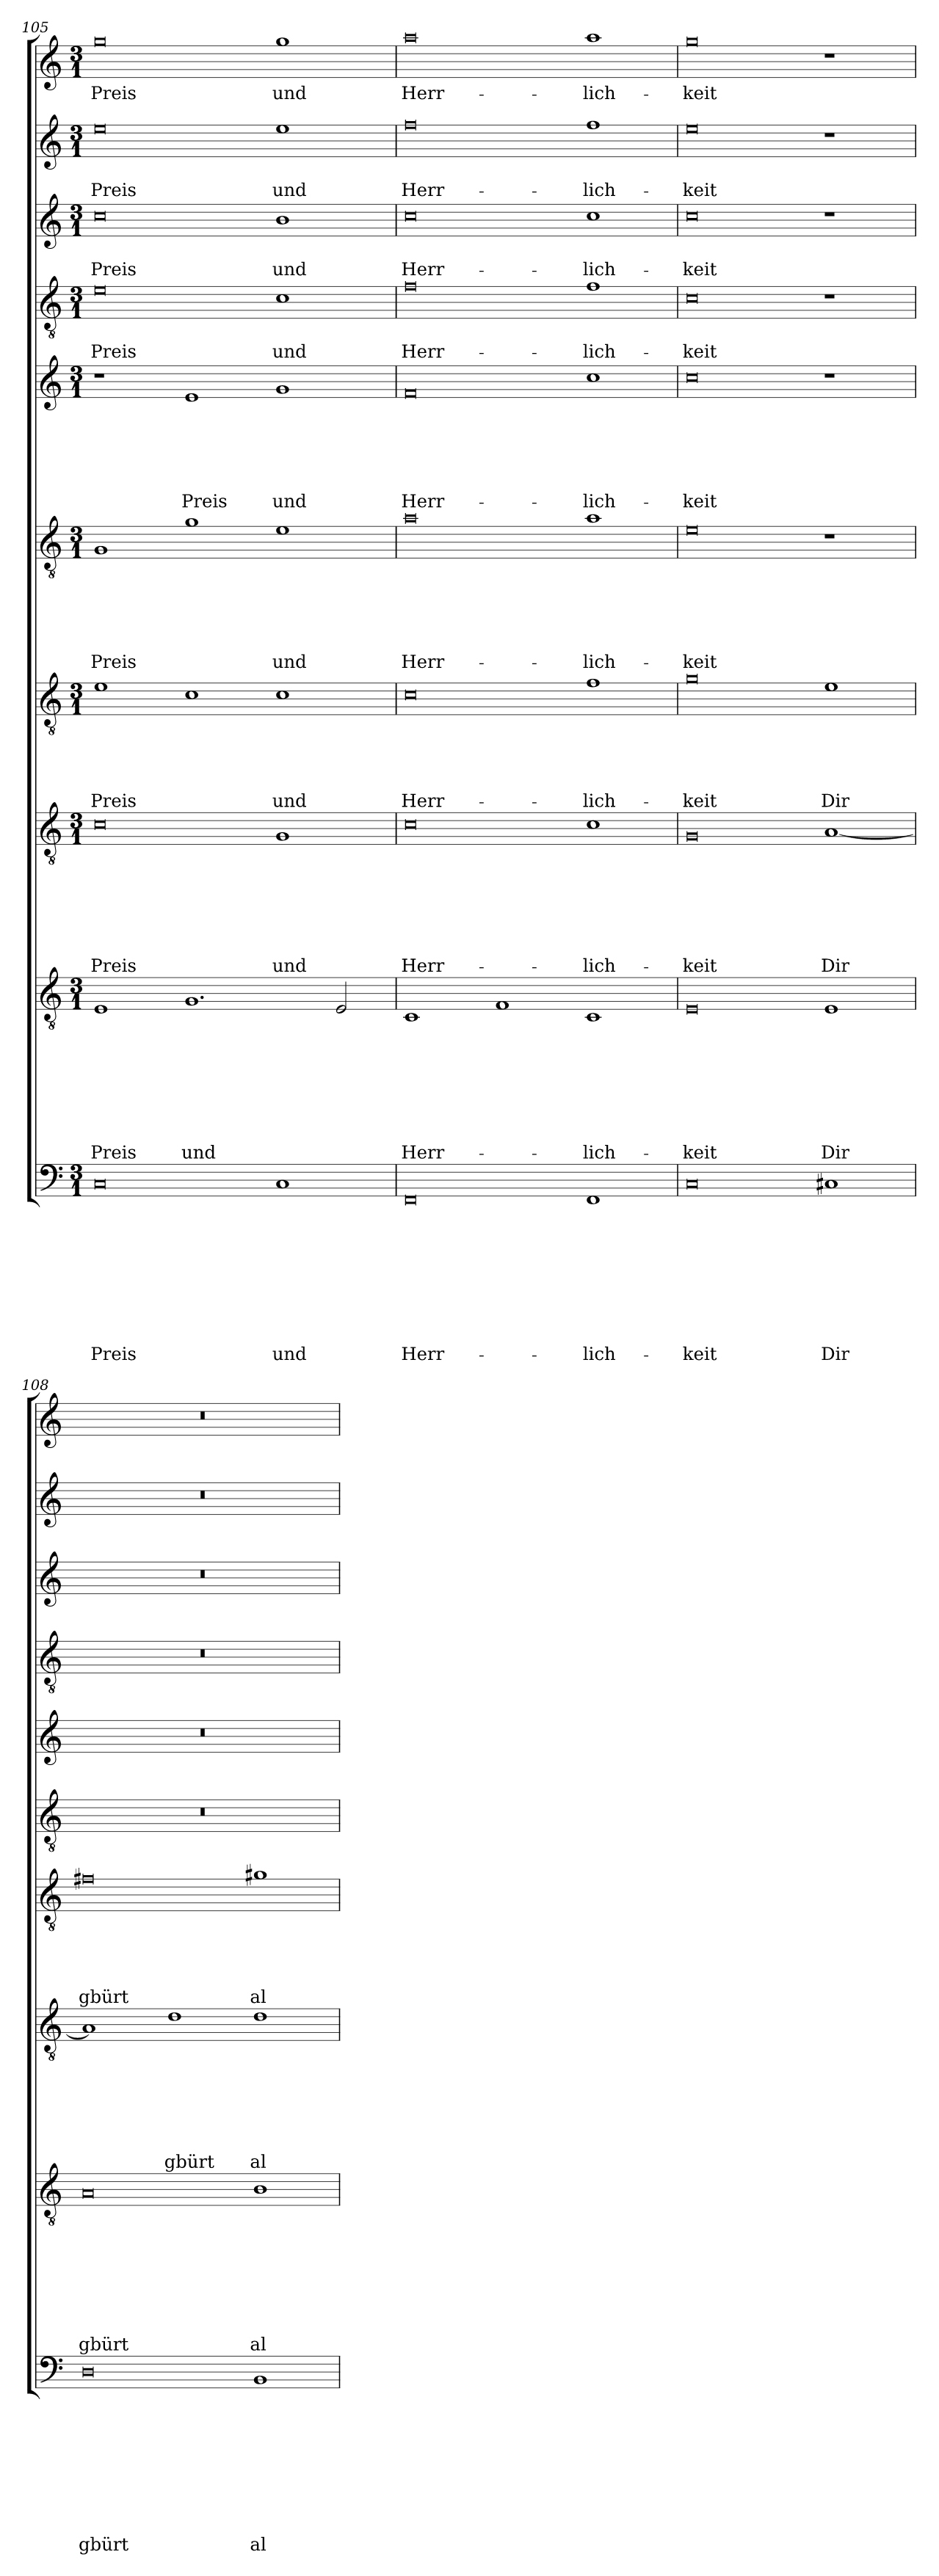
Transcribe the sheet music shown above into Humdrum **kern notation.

**kern	**text	**text	**text	**text	**text	**text	**text	**text	**text	**kern	**text	**text	**text	**text	**text	**text	**text	**text	**kern	**text	**text	**text	**text	**text	**text	**text	**kern	**text	**text	**text	**text	**text	**kern	**text	**text	**text	**text	**text	**text	**kern	**text	**text	**text	**text	**text	**text	**kern	**text	**text	**kern	**text	**text	**kern	**text	**text	**kern	**text
*part10	*part10	*part10	*part10	*part10	*part10	*part10	*part10	*part10	*part10	*part9	*part9	*part9	*part9	*part9	*part9	*part9	*part9	*part9	*part8	*part8	*part8	*part8	*part8	*part8	*part8	*part8	*part7	*part7	*part7	*part7	*part7	*part7	*part6	*part6	*part6	*part6	*part6	*part6	*part6	*part5	*part5	*part5	*part5	*part5	*part5	*part5	*part4	*part4	*part4	*part3	*part3	*part3	*part2	*part2	*part2	*part1	*part1
*staff10	*staff10	*staff10	*staff10	*staff10	*staff10	*staff10	*staff10	*staff10	*staff10	*staff9	*staff9	*staff9	*staff9	*staff9	*staff9	*staff9	*staff9	*staff9	*staff8	*staff8	*staff8	*staff8	*staff8	*staff8	*staff8	*staff8	*staff7	*staff7	*staff7	*staff7	*staff7	*staff7	*staff6	*staff6	*staff6	*staff6	*staff6	*staff6	*staff6	*staff5	*staff5	*staff5	*staff5	*staff5	*staff5	*staff5	*staff4	*staff4	*staff4	*staff3	*staff3	*staff3	*staff2	*staff2	*staff2	*staff1	*staff1
*clefF4	*	*	*	*	*	*	*	*	*	*clefGv2	*	*	*	*	*	*	*	*	*clefGv2	*	*	*	*	*	*	*	*clefGv2	*	*	*	*	*	*clefGv2	*	*	*	*	*	*	*clefG2	*	*	*	*	*	*	*clefGv2	*	*	*clefG2	*	*	*clefG2	*	*	*clefG2	*
*k[]	*	*	*	*	*	*	*	*	*	*k[]	*	*	*	*	*	*	*	*	*k[]	*	*	*	*	*	*	*	*k[]	*	*	*	*	*	*k[]	*	*	*	*	*	*	*k[]	*	*	*	*	*	*	*k[]	*	*	*k[]	*	*	*k[]	*	*	*k[]	*
*C:	*	*	*	*	*	*	*	*	*	*C:	*	*	*	*	*	*	*	*	*C:	*	*	*	*	*	*	*	*C:	*	*	*	*	*	*C:	*	*	*	*	*	*	*C:	*	*	*	*	*	*	*C:	*	*	*C:	*	*	*C:	*	*	*C:	*
*M3/1	*	*	*	*	*	*	*	*	*	*M3/1	*	*	*	*	*	*	*	*	*M3/1	*	*	*	*	*	*	*	*M3/1	*	*	*	*	*	*M3/1	*	*	*	*	*	*	*M3/1	*	*	*	*	*	*	*M3/1	*	*	*M3/1	*	*	*M3/1	*	*	*M3/1	*
=105	=105	=105	=105	=105	=105	=105	=105	=105	=105	=105	=105	=105	=105	=105	=105	=105	=105	=105	=105	=105	=105	=105	=105	=105	=105	=105	=105	=105	=105	=105	=105	=105	=105	=105	=105	=105	=105	=105	=105	=105	=105	=105	=105	=105	=105	=105	=105	=105	=105	=105	=105	=105	=105	=105	=105	=105	=105
!	!	!	!	!	!	!	!	!	!LO:LY:b	!	!	!	!	!	!	!	!	!LO:LY:b	!	!	!	!	!	!	!	!LO:LY:b	!	!	!	!	!	!LO:LY:b	!	!	!	!	!	!	!LO:LY:b	!	!	!	!	!	!	!	!	!	!LO:LY:b	!	!	!LO:LY:b	!	!	!LO:LY:b	!	!LO:LY:b
0C	.	.	.	.	.	.	.	.	Preis	1E	.	.	.	.	.	.	.	Preis	0c	.	.	.	.	.	.	Preis	1e	.	.	.	.	Preis	1G	.	.	.	.	.	Preis	1r	.	.	.	.	.	.	0e	.	Preis	0cc	.	Preis	0ee	.	Preis	0gg	Preis
!	!	!	!	!	!	!	!	!	!	!	!	!	!	!	!	!	!	!LO:LY:b	!	!	!	!	!	!	!	!	!	!	!	!	!	!	!	!	!	!	!	!	!	!	!	!	!	!	!	!LO:LY:b	!	!	!	!	!	!	!	!	!	!	!
.	.	.	.	.	.	.	.	.	.	1.G	.	.	.	.	.	.	.	und	.	.	.	.	.	.	.	.	1c	.	.	.	.	.	1g	.	.	.	.	.	.	1e	.	.	.	.	.	Preis	.	.	.	.	.	.	.	.	.	.	.
!	!	!	!	!	!	!	!	!	!LO:LY:b	!	!	!	!	!	!	!	!	!	!	!	!	!	!	!	!	!LO:LY:b	!	!	!	!	!	!LO:LY:b	!	!	!	!	!	!	!LO:LY:b	!	!	!	!	!	!	!LO:LY:b	!	!	!LO:LY:b	!	!	!LO:LY:b	!	!	!LO:LY:b	!	!LO:LY:b
1C	.	.	.	.	.	.	.	.	und	.	.	.	.	.	.	.	.	.	1G	.	.	.	.	.	.	und	1c	.	.	.	.	und	1e	.	.	.	.	.	und	1g	.	.	.	.	.	und	1c	.	und	1b	.	und	1ee	.	und	1gg	und
.	.	.	.	.	.	.	.	.	.	2E/	.	.	.	.	.	.	.	.	.	.	.	.	.	.	.	.	.	.	.	.	.	.	.	.	.	.	.	.	.	.	.	.	.	.	.	.	.	.	.	.	.	.	.	.	.	.	.
=106	=106	=106	=106	=106	=106	=106	=106	=106	=106	=106	=106	=106	=106	=106	=106	=106	=106	=106	=106	=106	=106	=106	=106	=106	=106	=106	=106	=106	=106	=106	=106	=106	=106	=106	=106	=106	=106	=106	=106	=106	=106	=106	=106	=106	=106	=106	=106	=106	=106	=106	=106	=106	=106	=106	=106	=106	=106
!	!	!	!	!	!	!	!	!	!LO:LY:b	!	!	!	!	!	!	!	!	!LO:LY:b	!	!	!	!	!	!	!	!LO:LY:b	!	!	!	!	!	!LO:LY:b	!	!	!	!	!	!	!LO:LY:b	!	!	!	!	!	!	!LO:LY:b	!	!	!LO:LY:b	!	!	!LO:LY:b	!	!	!LO:LY:b	!	!LO:LY:b
0FF	.	.	.	.	.	.	.	.	Herr-	1C	.	.	.	.	.	.	.	Herr-	0c	.	.	.	.	.	.	Herr-	0c	.	.	.	.	Herr-	0a	.	.	.	.	.	Herr-	0f	.	.	.	.	.	Herr-	0f	.	Herr-	0cc	.	Herr-	0ff	.	Herr-	0aa	Herr-
.	.	.	.	.	.	.	.	.	.	1F	.	.	.	.	.	.	.	.	.	.	.	.	.	.	.	.	.	.	.	.	.	.	.	.	.	.	.	.	.	.	.	.	.	.	.	.	.	.	.	.	.	.	.	.	.	.	.
!	!	!	!	!	!	!	!	!	!LO:LY:b	!	!	!	!	!	!	!	!	!LO:LY:b	!	!	!	!	!	!	!	!LO:LY:b	!	!	!	!	!	!LO:LY:b	!	!	!	!	!	!	!LO:LY:b	!	!	!	!	!	!	!LO:LY:b	!	!	!LO:LY:b	!	!	!LO:LY:b	!	!	!LO:LY:b	!	!LO:LY:b
1FF	.	.	.	.	.	.	.	.	-lich-	1C	.	.	.	.	.	.	.	-lich-	1c	.	.	.	.	.	.	-lich-	1f	.	.	.	.	-lich-	1a	.	.	.	.	.	-lich-	1cc	.	.	.	.	.	-lich-	1f	.	-lich-	1cc	.	-lich-	1ff	.	-lich-	1aa	-lich-
=107	=107	=107	=107	=107	=107	=107	=107	=107	=107	=107	=107	=107	=107	=107	=107	=107	=107	=107	=107	=107	=107	=107	=107	=107	=107	=107	=107	=107	=107	=107	=107	=107	=107	=107	=107	=107	=107	=107	=107	=107	=107	=107	=107	=107	=107	=107	=107	=107	=107	=107	=107	=107	=107	=107	=107	=107	=107
!	!	!	!	!	!	!	!	!	!LO:LY:b	!	!	!	!	!	!	!	!	!LO:LY:b	!	!	!	!	!	!	!	!LO:LY:b	!	!	!	!	!	!LO:LY:b	!	!	!	!	!	!	!LO:LY:b	!	!	!	!	!	!	!LO:LY:b	!	!	!LO:LY:b	!	!	!LO:LY:b	!	!	!LO:LY:b	!	!LO:LY:b
0C	.	.	.	.	.	.	.	.	-keit	0E	.	.	.	.	.	.	.	-keit	0G	.	.	.	.	.	.	-keit	0g	.	.	.	.	-keit	0e	.	.	.	.	.	-keit	0cc	.	.	.	.	.	-keit	0c	.	-keit	0cc	.	-keit	0ee	.	-keit	0gg	-keit
!	!	!	!	!	!	!	!	!	!LO:LY:b	!	!	!	!	!	!	!	!	!LO:LY:b	!	!	!	!	!	!	!	!LO:LY:b	!	!	!	!	!	!LO:LY:b	!	!	!	!	!	!	!	!	!	!	!	!	!	!	!	!	!	!	!	!	!	!	!	!	!
1C#X	.	.	.	.	.	.	.	.	Dir	1E	.	.	.	.	.	.	.	Dir	[1A	.	.	.	.	.	.	Dir	1e	.	.	.	.	Dir	1r	.	.	.	.	.	.	1r	.	.	.	.	.	.	1r	.	.	1r	.	.	1r	.	.	1r	.
=108	=108	=108	=108	=108	=108	=108	=108	=108	=108	=108	=108	=108	=108	=108	=108	=108	=108	=108	=108	=108	=108	=108	=108	=108	=108	=108	=108	=108	=108	=108	=108	=108	=108	=108	=108	=108	=108	=108	=108	=108	=108	=108	=108	=108	=108	=108	=108	=108	=108	=108	=108	=108	=108	=108	=108	=108	=108
!	!	!	!	!	!	!	!	!	!LO:LY:b	!	!	!	!	!	!	!	!	!LO:LY:b	!	!	!	!	!	!	!	!	!	!	!	!	!	!LO:LY:b	!	!	!	!	!	!	!	!	!	!	!	!	!	!	!	!	!	!	!	!	!	!	!	!	!
0D	.	.	.	.	.	.	.	.	gbürt	0A	.	.	.	.	.	.	.	gbürt	1A]	.	.	.	.	.	.	.	0f#X	.	.	.	.	gbürt	0.r	.	.	.	.	.	.	0.r	.	.	.	.	.	.	0.r	.	.	0.r	.	.	0.r	.	.	0.r	.
!	!	!	!	!	!	!	!	!	!	!	!	!	!	!	!	!	!	!	!	!	!	!	!	!	!	!LO:LY:b	!	!	!	!	!	!	!	!	!	!	!	!	!	!	!	!	!	!	!	!	!	!	!	!	!	!	!	!	!	!	!
.	.	.	.	.	.	.	.	.	.	.	.	.	.	.	.	.	.	.	1d	.	.	.	.	.	.	gbürt	.	.	.	.	.	.	.	.	.	.	.	.	.	.	.	.	.	.	.	.	.	.	.	.	.	.	.	.	.	.	.
!	!	!	!	!	!	!	!	!	!LO:LY:b	!	!	!	!	!	!	!	!	!LO:LY:b	!	!	!	!	!	!	!	!LO:LY:b	!	!	!	!	!	!LO:LY:b	!	!	!	!	!	!	!	!	!	!	!	!	!	!	!	!	!	!	!	!	!	!	!	!	!
1BB	.	.	.	.	.	.	.	.	al-	1B	.	.	.	.	.	.	.	al-	1d	.	.	.	.	.	.	al-	1g#X	.	.	.	.	al-	.	.	.	.	.	.	.	.	.	.	.	.	.	.	.	.	.	.	.	.	.	.	.	.	.
=	=	=	=	=	=	=	=	=	=	=	=	=	=	=	=	=	=	=	=	=	=	=	=	=	=	=	=	=	=	=	=	=	=	=	=	=	=	=	=	=	=	=	=	=	=	=	=	=	=	=	=	=	=	=	=	=	=
*-	*-	*-	*-	*-	*-	*-	*-	*-	*-	*-	*-	*-	*-	*-	*-	*-	*-	*-	*-	*-	*-	*-	*-	*-	*-	*-	*-	*-	*-	*-	*-	*-	*-	*-	*-	*-	*-	*-	*-	*-	*-	*-	*-	*-	*-	*-	*-	*-	*-	*-	*-	*-	*-	*-	*-	*-	*-
